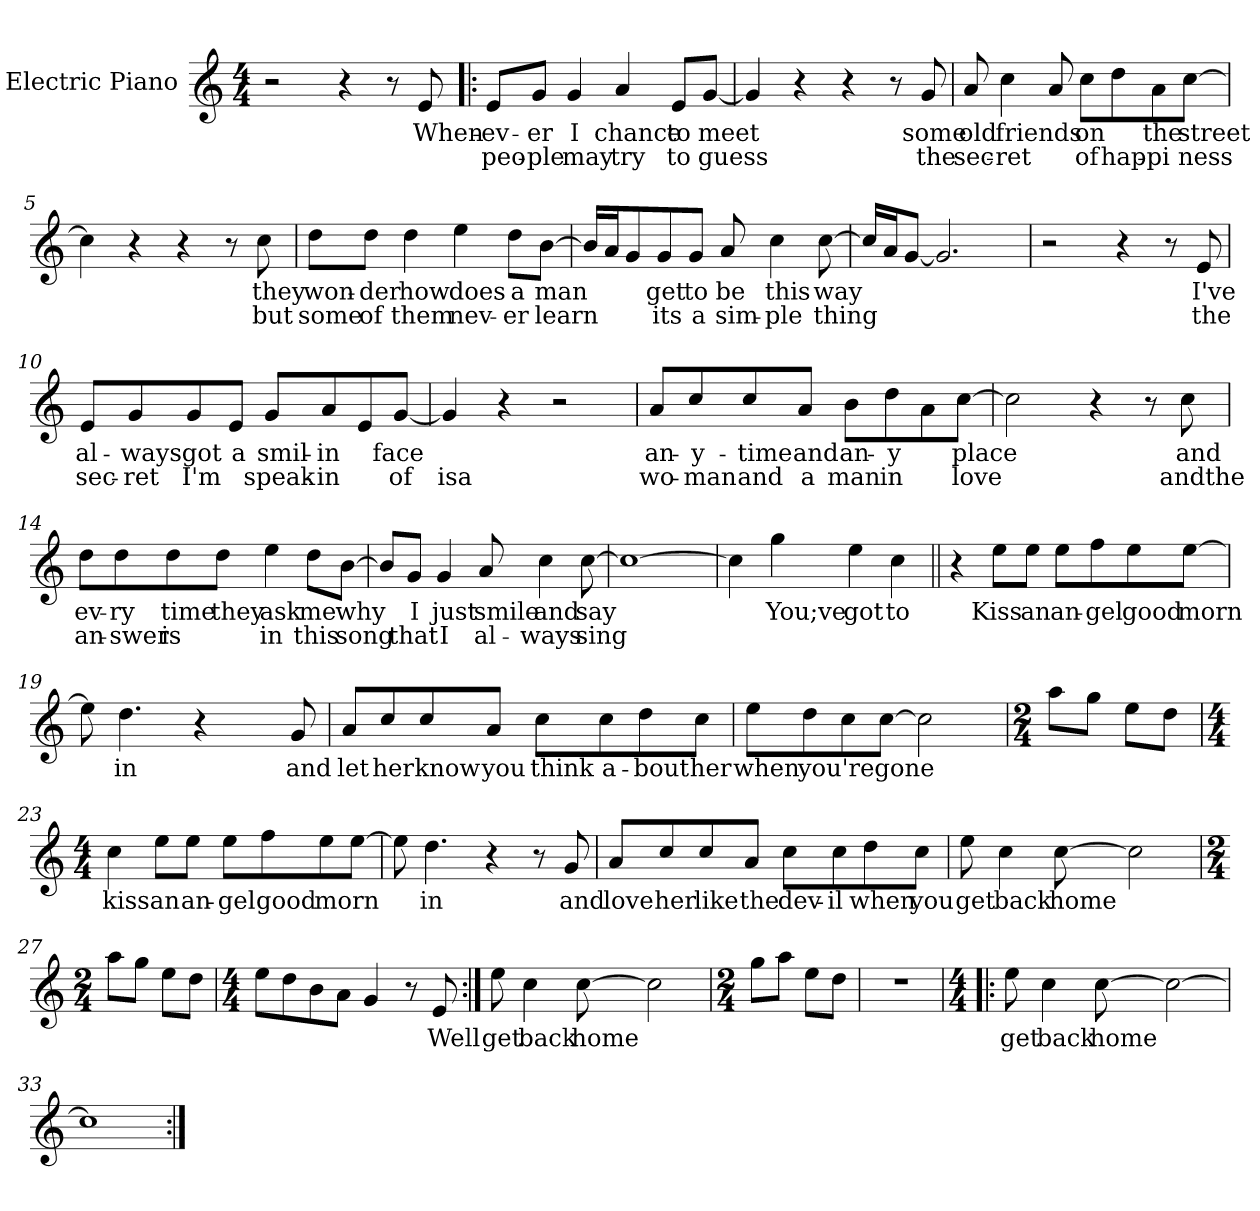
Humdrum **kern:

**kern	**text	**text
*part1	*part1	*part1
*staff1	*staff1	*staff1
*I"Electric Piano	*	*
*I'E.Pno	*	*
*clefG2	*	*
*k[]	*	*
*C:	*	*
*M4/4	*	*
=1	=1	=1
2r	.	.
4r	.	.
8r	.	.
8e/	When-	.
=2!|:	=2!|:	=2!|:
8e/L	-ev-	peo-
8g/J	-er	-ple
4g/	I	may
4a/	chance	try
8e/L	to	to
[8g/J	meet	guess
=3	=3	=3
4g/]	.	.
4r	.	.
4r	.	.
8r	.	.
8g/	some	the
=4	=4	=4
8a/	old	sec-
4cc\	friends	-ret
8a/	.	.
8cc\L	on	of
8dd\	.	hap-
8a\	the	-pi
[8cc\J	street	ness
=5	=5	=5
4cc\]	.	.
4r	.	.
4r	.	.
8r	.	.
8cc\	they	but
!!LO:LB:g=z
=6	=6	=6
8dd\L	won-	some
8dd\J	-der	of
4dd\	how	them
4ee\	does	nev-
8dd\L	a	-er
[8b\J	man	learn
=7	=7	=7
16b/LL]	.	.
16a/J	.	.
8g/	.	.
8g/	get	its
8g/J	to	a
8a/	be	sim-
4cc\	this	-ple
[8cc\	way	thing
=8	=8	=8
16cc/LL]	.	.
16a/J	.	.
[8g/J	.	.
2.g/]	.	.
=9	=9	=9
2r	.	.
4r	.	.
8r	.	.
8e/	I've	the
!!LO:LB:g=z
=10	=10	=10
8e/L	al-	sec-
8g/	-ways	-ret
8g/	got	I'm
8e/J	a	.
8g/L	smil-	speak-
8a/	-in	-in
8e/	.	.
[8g/J	face	of
=11	=11	=11
4g/]	.	isa
4r	.	.
2r	.	.
=12	=12	=12
8a/L	an-	wo-
8cc/	-y-	-man
8cc/	-time	and
8a/J	and	a
8b\L	an-	man
8dd\	-y	in
8a\	.	.
[8cc\J	place	love
=13	=13	=13
2cc\]	.	.
4r	.	.
8r	.	.
8cc\	and	andthe
!!LO:LB:g=z
=14	=14	=14
8dd\L	ev-	an-
8dd\	-ry	-swer
8dd\	time	is
8dd\J	they	.
4ee\	ask	in
8dd\L	me	this
[8b\J	why	song
=15	=15	=15
8b/L]	.	.
8g/J	I	that
4g/	just	I
8a/	smile	al-
4cc\	and	-ways
[8cc\	say	sing
=16	=16	=16
1cc_	.	.
=17	=17	=17
4cc\]	.	.
4gg\	You;ve	.
4ee\	got	.
4cc\	to	.
!!LO:LB:g=z
=18||	=18||	=18||
4r	.	.
8ee\L	Kiss	.
8ee\J	an	.
8ee\L	an-	.
8ff\	-gel	.
8ee\	good	.
[8ee\J	-morn	.
=19	=19	=19
8ee\]	.	.
4.dd\	in	.
4r	.	.
8ryy	.	.
8g/	and	.
=20	=20	=20
8a/L	let	.
8cc/	her	.
8cc/	know	.
8a/J	you	.
8cc\L	think	.
8cc\	a-	.
8dd\	-bout	.
8cc\J	her	.
=21	=21	=21
8ee\L	when	.
8dd\	you're	.
8cc\	.	.
[8cc\J	gone	.
2cc\]	.	.
!!LO:LB:g=z
=22	=22	=22
*M2/4	*	*
8aa\L	.	.
8gg\J	.	.
8ee\L	.	.
8dd\J	.	.
=23	=23	=23
*M4/4	*	*
4cc\	kiss	.
8ee\L	an	.
8ee\J	an-	.
8ee\L	-gel	.
8ff\	good	.
8ee\	-morn	.
[8ee\J	.	.
=24	=24	=24
8ee\]	.	.
4.dd\	in	.
4r	.	.
8r	.	.
8g/	and	.
=25	=25	=25
8a/L	love	.
8cc/	her	.
8cc/	like	.
8a/J	the	.
8cc\L	dev-	.
8cc\	il	.
8dd\	when	.
8cc\J	you	.
!!LO:LB:g=z
=26	=26	=26
8ee\	get	.
4cc\	back	.
[8cc\	home	.
2cc\]	.	.
=27	=27	=27
*M2/4	*	*
8aa\L	.	.
8gg\J	.	.
8ee\L	.	.
8dd\J	.	.
=28	=28	=28
*M4/4	*	*
8ee\L	.	.
8dd\	.	.
8b\	.	.
8a\J	.	.
4g/	.	.
8r	.	.
8e/	Well	.
=29:|!	=29:|!	=29:|!
8ee\	get	.
4cc\	back	.
[8cc\	home	.
2cc\]	.	.
!!LO:LB:g=z
=30	=30	=30
*M2/4	*	*
8gg\L	.	.
8aa\J	.	.
8ee\L	.	.
8dd\J	.	.
=31	=31	=31
2r	.	.
=32!|:	=32!|:	=32!|:
*M4/4	*	*
8ee\	get	.
4cc\	back	.
[8cc\	home	.
2cc\_	.	.
=33	=33	=33
1cc]	.	.
=:|!	=:|!	=:|!
*-	*-	*-
